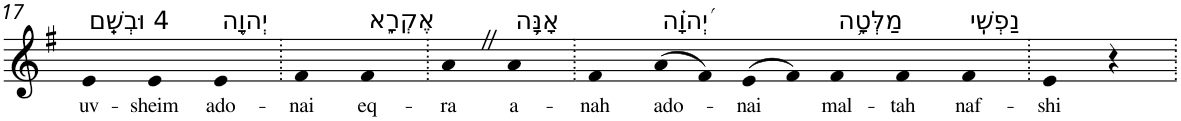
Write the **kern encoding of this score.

**kern	**text
*part1	*part1
*staff1	*staff1
*I"Piano	*
*I'Pno	*
!!LO:PB:g=z
*clefG2	*
*k[f#]	*
*G:	*
=17	=17
!LO:TX:a:t=4 וּבְשֵֽׁם	!
!	!LO:LY:b
4e	uv-
!	!LO:LY:b
4e	-sheim
!LO:TX:a:t=יְהוָ֥ה	!
!	!LO:LY:b
4e	ado-
=18.	=18.
!	!LO:LY:b
4f#	-nai
!LO:TX:a:t=אֶקְרָ֑א	!
!	!LO:LY:b
4f#	eq-
=19.	=19.
!	!LO:LY:b
4aZ	-ra
!LO:TX:a:t=אָנָּ֥ה	!
!	!LO:LY:b
4a	a-
=20.	=20.
!	!LO:LY:b
4f#	-nah
!LO:TX:a:t=יְ֝הוָ֗ה	!
!	!LO:LY:b
(>8a	ado-
8f#)	.
!	!LO:LY:b
(>8e	-nai
8f#)	.
!LO:TX:a:t=מַלְּטָ֥ה	!
!	!LO:LY:b
4f#	mal-
!	!LO:LY:b
4f#	-tah
!LO:TX:a:t=נַפְשִֽׁי	!
!	!LO:LY:b
4f#	naf-
=21.	=21.
!	!LO:LY:b
4e	-shi
4r	.
=.	=.
*-	*-
